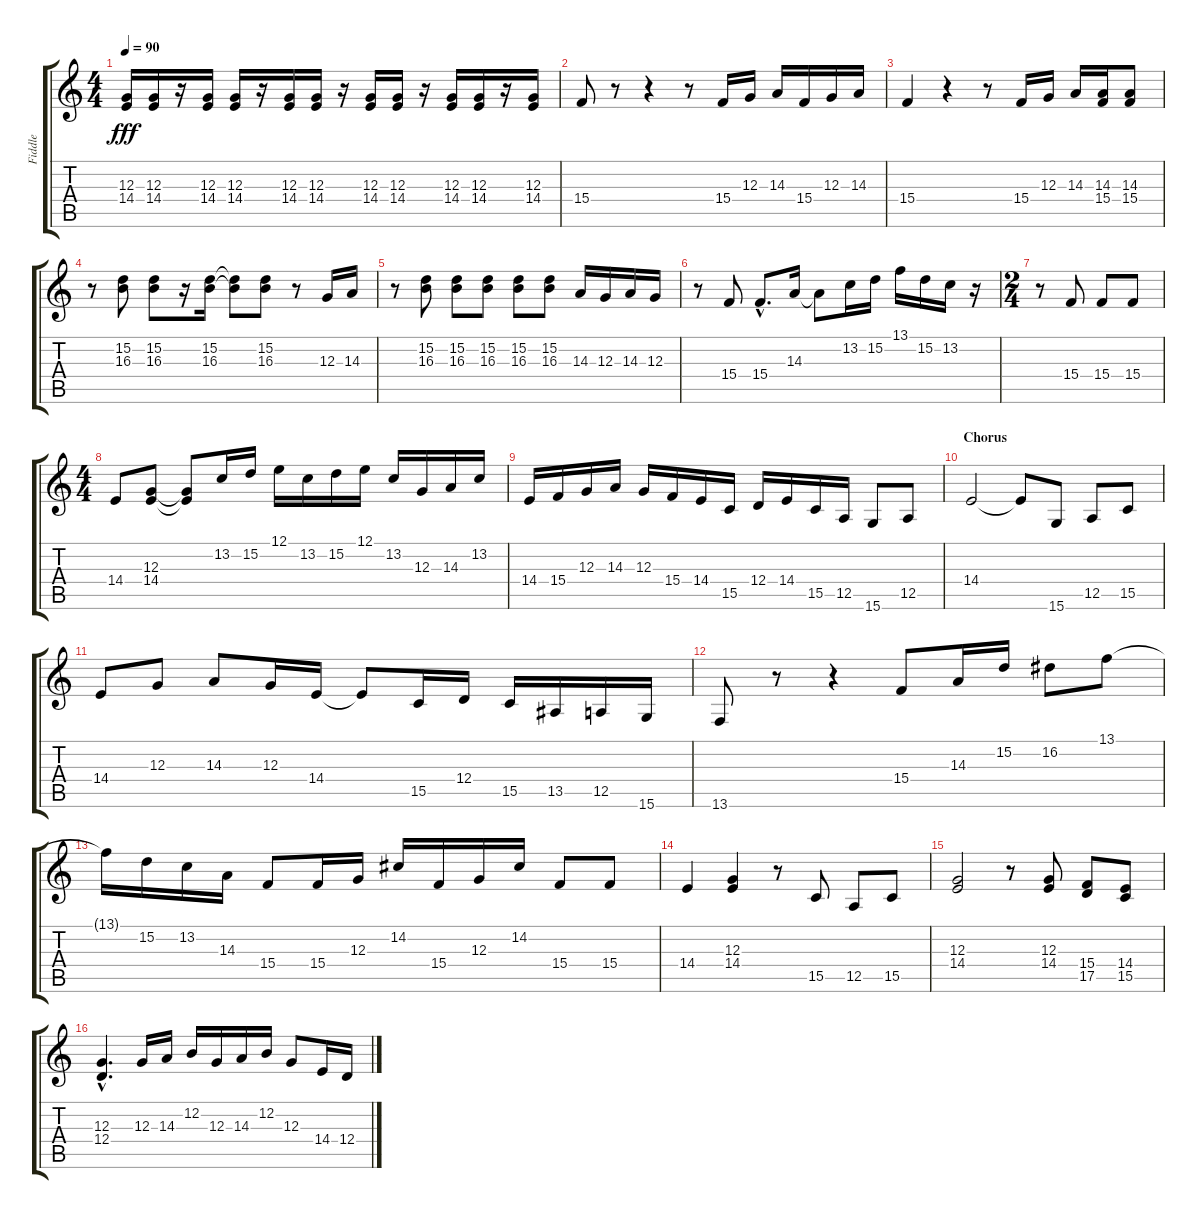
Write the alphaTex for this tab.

\track ("Fiddle" "Fiddle") {instrument violin}
\staff {score tabs}
\tuning (E4 B3 G3 D3 A2 E2) {hide}
\ts (4 4)
\tempo 90
\clef g2
\ks c
(12.3 14.4).16{dy fff} (12.3 14.4).16 r.16 (12.3 14.4).16 (12.3 14.4).16 r.16 (12.3 14.4).16 (12.3 14.4).16 r.16 (12.3 14.4).16 (12.3 14.4).16 r.16 (12.3 14.4).16 (12.3 14.4).16 r.16 (12.3 14.4).16 |
15.4.8 r.8 r.4 r.8 15.4.16 12.3.16 14.3.16 15.4.16 12.3.16 14.3.16 |
15.4.4 r.4 r.8 15.4.16 12.3.16 14.3.16 (14.3 15.4).16 (14.3 15.4).8 |
r.8 (15.2 16.3).8 (15.2 16.3).8 r.16 (15.2 16.3).16 (15.2{t} 16.3{t}).8 (15.2 16.3).8 r.8 12.3.16 14.3.16 |
r.8 (15.2 16.3).8 (15.2 16.3).8 (15.2 16.3).8 (15.2 16.3).8 (15.2 16.3).8 14.3.16 12.3.16 14.3.16 12.3.16 |
r.8 15.4.8 15.4{hac}.8{d} 14.3.16 14.3{t}.8 13.2.16 15.2.16 13.1.16 15.2.16 13.2.16 r.16 |
\ts (2 4)
r.8 15.4.8 15.4.8 15.4.8 |
\ts (4 4)
14.4.8 (12.3 14.4).8 (12.3{t} 14.4{t}).8 13.2.16 15.2.16 12.1.16 13.2.16 15.2.16 12.1.16 13.2.16 12.3.16 14.3.16 13.2.16 |
14.4.16 15.4.16 12.3.16 14.3.16 12.3.16 15.4.16 14.4.16 15.5.16 12.4.16 14.4.16 15.5.16 12.5.16 15.6.8 12.5.8 |
\section ("" "Chorus")
14.4.2 14.4{t}.8 15.6.8 12.5.8 15.5.8 |
14.4.8 12.3.8 14.3.8 12.3.16 14.4.16 14.4{t}.8 15.5.16 12.4.16 15.5.16 13.5.16 12.5.16 15.6.16 |
13.6.8 r.8 r.4 15.4.8 14.3.16 15.2.16 16.2.8 13.1.8 |
13.1{t}.16 15.2.16 13.2.16 14.3.16 15.4.8 15.4.16 12.3.16 14.2.16 15.4.16 12.3.16 14.2.16 15.4.8 15.4.8 |
14.4.4 (12.3 14.4).4 r.8 15.5.8 12.5.8 15.5.8 |
(12.3 14.4).2 r.8 (12.3 14.4).8 (15.4 17.5).8 (14.4 15.5).8 |
(12.3{hac} 12.4{hac}).4{d} 12.3.16 14.3.16 12.2.16 12.3.16 14.3.16 12.2.16 12.3.8 14.4.16 12.4.16
